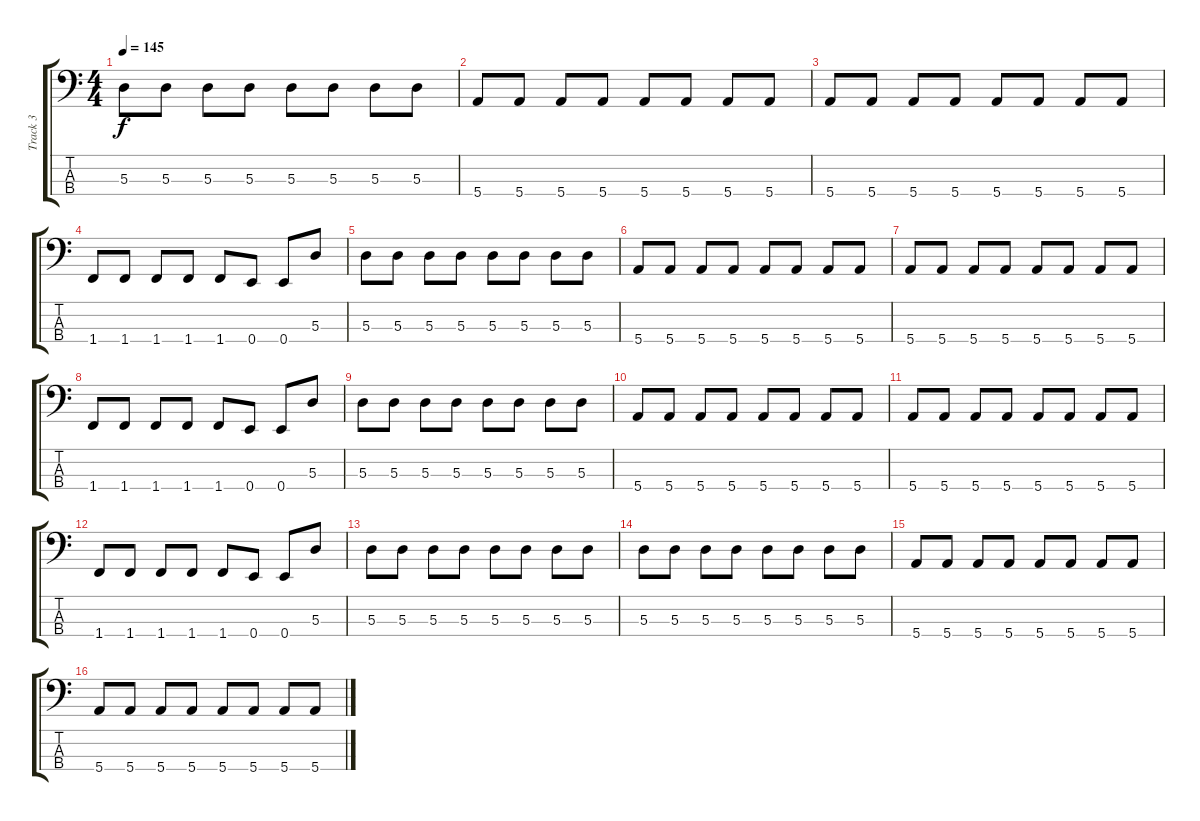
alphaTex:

\track ("Track 3" "Track 3") {instrument electricbassfinger}
\staff {score tabs}
\tuning (G2 D2 A1 E1) {hide}
\ts (4 4)
\tempo 145
\clef f4
\ks c
5.3.8{dy f} 5.3.8 5.3.8 5.3.8 5.3.8 5.3.8 5.3.8 5.3.8 |
5.4.8 5.4.8 5.4.8 5.4.8 5.4.8 5.4.8 5.4.8 5.4.8 |
5.4.8 5.4.8 5.4.8 5.4.8 5.4.8 5.4.8 5.4.8 5.4.8 |
1.4.8 1.4.8 1.4.8 1.4.8 1.4.8 0.4.8 0.4.8 5.3.8 |
5.3.8 5.3.8 5.3.8 5.3.8 5.3.8 5.3.8 5.3.8 5.3.8 |
5.4.8 5.4.8 5.4.8 5.4.8 5.4.8 5.4.8 5.4.8 5.4.8 |
5.4.8 5.4.8 5.4.8 5.4.8 5.4.8 5.4.8 5.4.8 5.4.8 |
1.4.8 1.4.8 1.4.8 1.4.8 1.4.8 0.4.8 0.4.8 5.3.8 |
5.3.8 5.3.8 5.3.8 5.3.8 5.3.8 5.3.8 5.3.8 5.3.8 |
5.4.8 5.4.8 5.4.8 5.4.8 5.4.8 5.4.8 5.4.8 5.4.8 |
5.4.8 5.4.8 5.4.8 5.4.8 5.4.8 5.4.8 5.4.8 5.4.8 |
1.4.8 1.4.8 1.4.8 1.4.8 1.4.8 0.4.8 0.4.8 5.3.8 |
5.3.8 5.3.8 5.3.8 5.3.8 5.3.8 5.3.8 5.3.8 5.3.8 |
5.3.8 5.3.8 5.3.8 5.3.8 5.3.8 5.3.8 5.3.8 5.3.8 |
5.4.8 5.4.8 5.4.8 5.4.8 5.4.8 5.4.8 5.4.8 5.4.8 |
5.4.8 5.4.8 5.4.8 5.4.8 5.4.8 5.4.8 5.4.8 5.4.8
